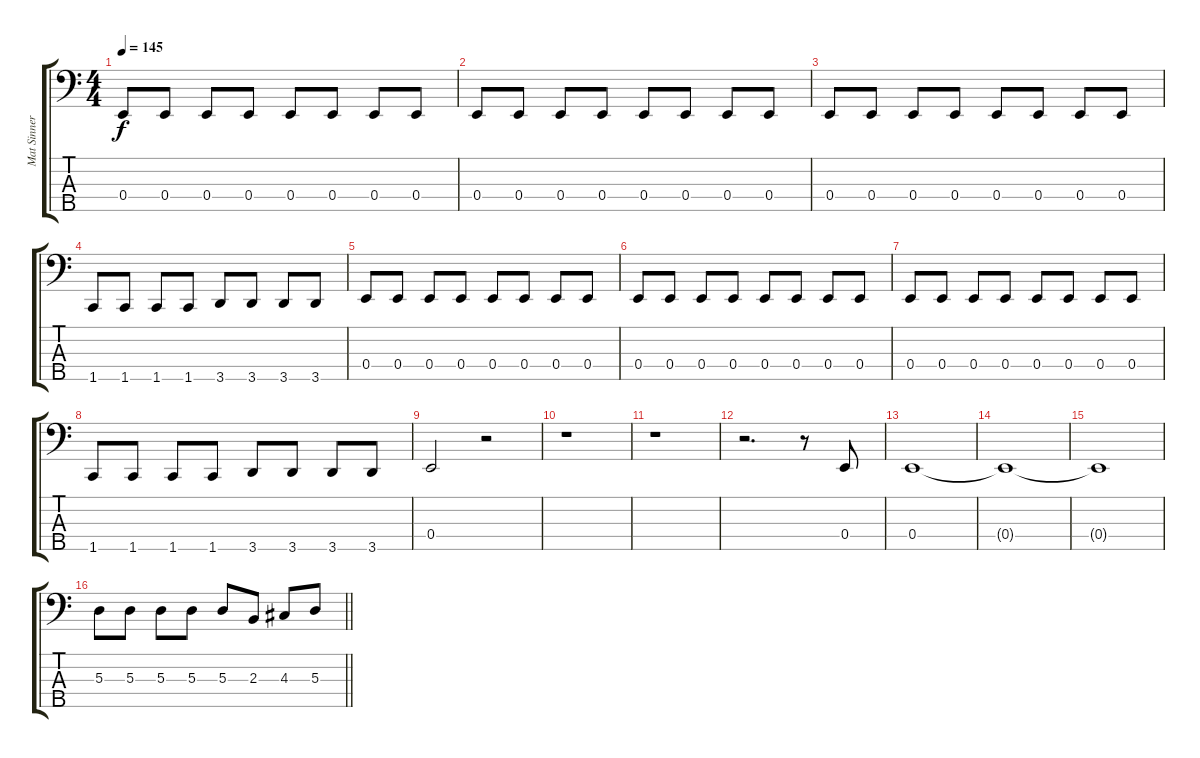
\track ("Mat Sinner" "Mat Sinner") {instrument electricbasspick}
\staff {score tabs}
\tuning (G2 D2 A1 E1 B0) {hide}
\ts (4 4)
\tempo 145
\clef f4
\ks c
0.4.8{dy f} 0.4.8 0.4.8 0.4.8 0.4.8 0.4.8 0.4.8 0.4.8 |
0.4.8 0.4.8 0.4.8 0.4.8 0.4.8 0.4.8 0.4.8 0.4.8 |
0.4.8 0.4.8 0.4.8 0.4.8 0.4.8 0.4.8 0.4.8 0.4.8 |
1.5.8 1.5.8 1.5.8 1.5.8 3.5.8 3.5.8 3.5.8 3.5.8 |
0.4.8 0.4.8 0.4.8 0.4.8 0.4.8 0.4.8 0.4.8 0.4.8 |
0.4.8 0.4.8 0.4.8 0.4.8 0.4.8 0.4.8 0.4.8 0.4.8 |
0.4.8 0.4.8 0.4.8 0.4.8 0.4.8 0.4.8 0.4.8 0.4.8 |
1.5.8 1.5.8 1.5.8 1.5.8 3.5.8 3.5.8 3.5.8 3.5.8 |
0.4.2 r.2 |
r.1 |
r.1 |
r.2{d} r.8 0.4.8 |
0.4.1 |
0.4{t}.1 |
0.4{t}.1 |
\barLineRight lightlight
5.3.8 5.3.8 5.3.8 5.3.8 5.3.8 2.3.8 4.3.8 5.3.8
